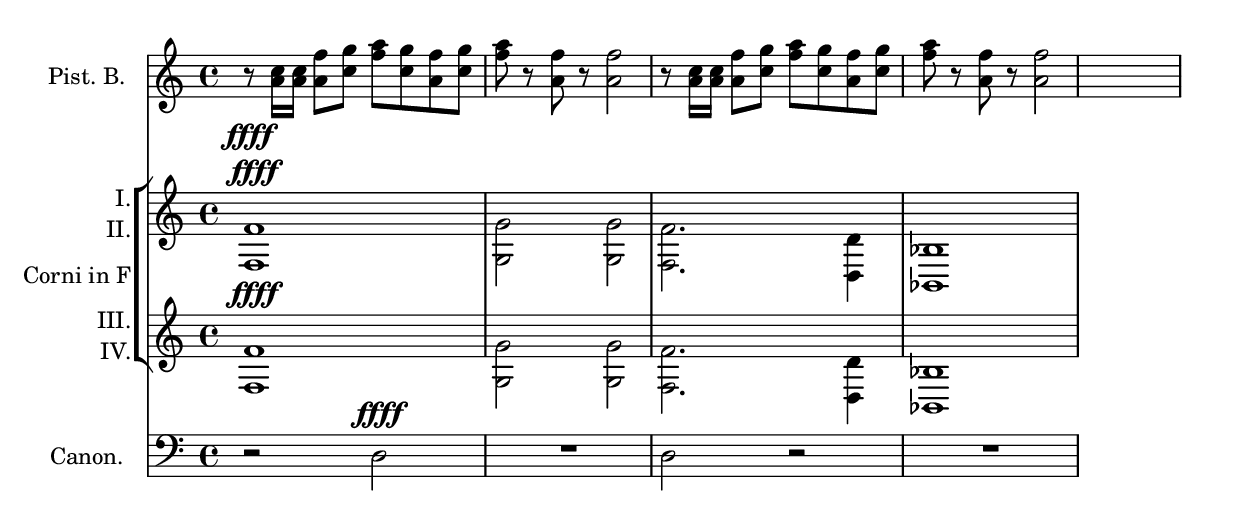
\version "2.24.4"


\version "2.24.4"

globalLayout = {
  
  %1
  s1

  %2
  s1

  %3
  s1

  %4
  s1

}

\version "2.24.4"

globalMidi = {
  
  \key ees \major

  %1
  \tempo 4=180 s1

  %2
  s1

  %3
  s1

  %4
  s1

}

\version "2.24.4"

cannon = {

  %1
  \clef bass
  r2 d2^\ffff |

  %2
  R1 |

  %3
  d2 r2 |

  %4
  R1 |

}

\version "2.24.4"

\parallelMusic pistonI,pistonII,pistonIaII {
  
  %1
  \key c \major s8 c''16 c f8 g a g f g |
  \key c \major s8 a'16 a a8 c f c a c |
  r8\ffff s8 s2.|

  %2
  a8 s f s f2 |
  f8 s a, s a2  |
  s8 r s r s2 |

  %3
  s8 c16 c f8 g a g f g |
  s8 a16 a a8 c f c a c |
  r8 s8 s2. |

  %4
  a8 s f s f2 |
  f8 s a, s a2  |
  s8 r s r s2 |s1 |

}

\version "2.24.4"

\parallelMusic cornetIII,cornetIV,cornetIIIaIV {
  
  %1
  f'1 |
  f1 |
  s1^\ffff |

  %2
  g2 g2 |
  g2 g2 |
  s1 |

  %3
  f2. d4 |
  f2. d4 |
  s1 |

  %4
  bes1 |
  bes1 |
  s1 |

}



\score {

  <<

    \new Staff \with {
      instrumentName = "Pist. B."
    } <<
        << \globalLayout \relative { \voiceOne \transposition f, \pistonI } >>
        << \globalLayout \relative { \voiceTwo \transposition f, \pistonII } >>
        << \globalLayout \pistonIaII >>
    >>
    
    \new StaffGroup \with {
        instrumentName = \markup { "Corni in F" }
    } <<
      \new Staff \with {
        \override InstrumentName.self-alignment-X = #RIGHT
        instrumentName = \markup { \right-column { "I." "II." } }
      } <<
          << \globalLayout \relative { \voiceOne \transposition bes \cornetIII } >>
          << \globalLayout \relative { \voiceTwo \transposition bes \cornetIV } >>
          << \globalLayout \cornetIIIaIV >>
      >>
      \new Staff \with {
        \override InstrumentName.self-alignment-X = #RIGHT
        instrumentName = \markup { \right-column { "III." "IV." } }
      } <<
          << \globalLayout \relative { \voiceOne \transposition bes \cornetIII } >>
          << \globalLayout \relative { \voiceTwo \transposition bes \cornetIV } >>
          << \globalLayout \cornetIIIaIV >>
      >>
    >>

    \new DrumStaff \with {
      instrumentName = "Canon."
    } << \globalLayout \relative { \cannon } >>

  >>

}


\score {

  <<

    \globalMidi

  \new Staff \with {
    midiInstrument = "trumpet"
    \accepts Dynamics
    \consists "Dynamic_performer"
  } <<
      \transposition bes << \relative { \pistonI } \pistonIaII >>
      \transposition bes << \relative { \pistonII } \pistonIaII >>
    >>

  \new Staff \with {
    midiInstrument = "french horn"
    \accepts Dynamics
    \consists "Dynamic_performer"
  } <<
      \transposition f << \relative { \cornetIII  } \cornetIIIaIV >>
      \transposition f << \relative { \cornetIV  } \cornetIIIaIV >>
    >>

  \new Staff \with {
      midiInstrument = "gunshot"
      midiMinimumVolume = #1.0
      midiReverbLevel = #1.0
      midiChorusLevel = #1.0
      midiExpression = #1.0
      \accepts Dynamics
      \consists "Dynamic_performer"
    } <<
      << \relative c, { \cannon } >>
    >>

  >>

  
  
  \midi {
    \context { \Score midiChannelMapping = #'instrument }
  }

}